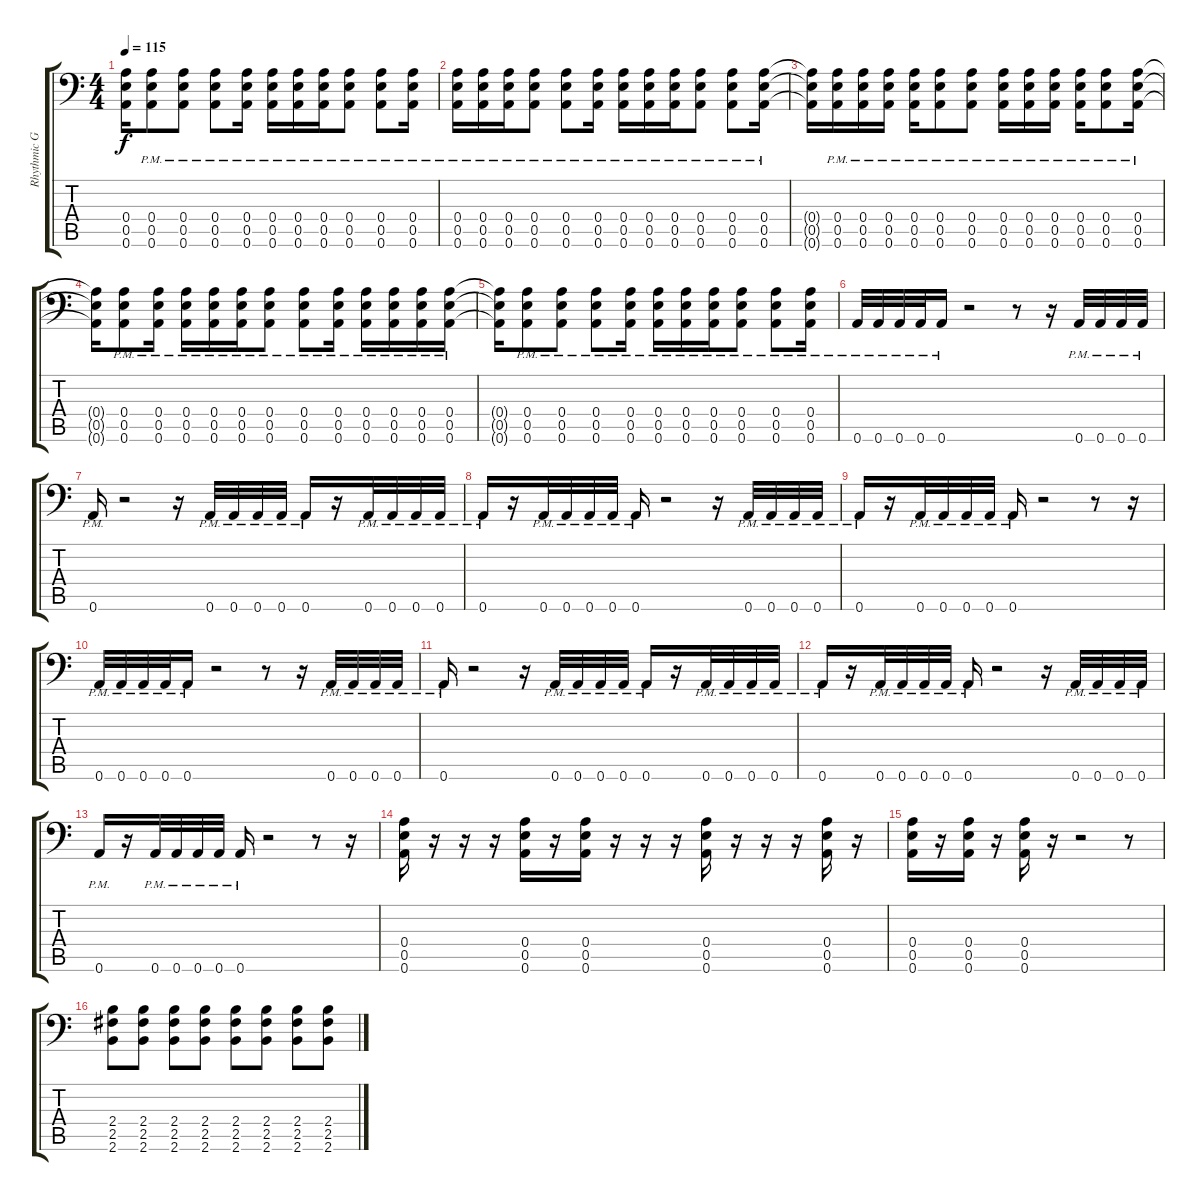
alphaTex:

\track ("Rhythmic Guitar" "Rhythmic G") {instrument distortionguitar}
\staff {score tabs}
\tuning (B3 Gb3 D3 A2 E2 A1) {hide}
\ts (4 4)
\tempo 115
\clef f4
\ks c
(0.4{t} 0.5{t} 0.6{t}).16{dy f} (0.4{pm} 0.5{pm} 0.6{pm}).8 (0.4{pm} 0.5{pm} 0.6{pm}).8 (0.4{pm} 0.5{pm} 0.6{pm}).8 (0.4{pm} 0.5{pm} 0.6{pm}).16 (0.4{pm} 0.5{pm} 0.6{pm}).16 (0.4{pm} 0.5{pm} 0.6{pm}).16 (0.4{pm} 0.5{pm} 0.6{pm}).16 (0.4{pm} 0.5{pm} 0.6{pm}).8 (0.4{pm} 0.5{pm} 0.6{pm}).8 (0.4{pm} 0.5{pm} 0.6{pm}).16 |
(0.4{pm} 0.5{pm} 0.6{pm}).16 (0.4{pm} 0.5{pm} 0.6{pm}).16 (0.4{pm} 0.5{pm} 0.6{pm}).16 (0.4{pm} 0.5{pm} 0.6{pm}).8 (0.4{pm} 0.5{pm} 0.6{pm}).8 (0.4{pm} 0.5{pm} 0.6{pm}).16 (0.4{pm} 0.5{pm} 0.6{pm}).16 (0.4{pm} 0.5{pm} 0.6{pm}).16 (0.4{pm} 0.5{pm} 0.6{pm}).16 (0.4{pm} 0.5{pm} 0.6{pm}).8 (0.4{pm} 0.5{pm} 0.6{pm}).8 (0.4{pm} 0.5{pm} 0.6{pm}).16 |
(0.4{t} 0.5{t} 0.6{t}).16 (0.4{pm} 0.5{pm} 0.6{pm}).16 (0.4{pm} 0.5{pm} 0.6{pm}).16 (0.4{pm} 0.5{pm} 0.6{pm}).16 (0.4{pm} 0.5{pm} 0.6{pm}).16 (0.4{pm} 0.5{pm} 0.6{pm}).8 (0.4{pm} 0.5{pm} 0.6{pm}).8 (0.4{pm} 0.5{pm} 0.6{pm}).16 (0.4{pm} 0.5{pm} 0.6{pm}).16 (0.4{pm} 0.5{pm} 0.6{pm}).16 (0.4{pm} 0.5{pm} 0.6{pm}).16 (0.4{pm} 0.5{pm} 0.6{pm}).8 (0.4{pm} 0.5{pm} 0.6{pm}).16 |
(0.4{t} 0.5{t} 0.6{t}).16 (0.4{pm} 0.5{pm} 0.6{pm}).8 (0.4{pm} 0.5{pm} 0.6{pm}).16 (0.4{pm} 0.5{pm} 0.6{pm}).16 (0.4{pm} 0.5{pm} 0.6{pm}).16 (0.4{pm} 0.5{pm} 0.6{pm}).16 (0.4{pm} 0.5{pm} 0.6{pm}).8 (0.4{pm} 0.5{pm} 0.6{pm}).8 (0.4{pm} 0.5{pm} 0.6{pm}).16 (0.4{pm} 0.5{pm} 0.6{pm}).16 (0.4{pm} 0.5{pm} 0.6{pm}).16 (0.4{pm} 0.5{pm} 0.6{pm}).16 (0.4{pm} 0.5{pm} 0.6{pm}).16 |
(0.4{t} 0.5{t} 0.6{t}).16 (0.4{pm} 0.5{pm} 0.6{pm}).8 (0.4{pm} 0.5{pm} 0.6{pm}).8 (0.4{pm} 0.5{pm} 0.6{pm}).8 (0.4{pm} 0.5{pm} 0.6{pm}).16 (0.4{pm} 0.5{pm} 0.6{pm}).16 (0.4{pm} 0.5{pm} 0.6{pm}).16 (0.4{pm} 0.5{pm} 0.6{pm}).16 (0.4{pm} 0.5{pm} 0.6{pm}).8 (0.4{pm} 0.5{pm} 0.6{pm}).8 (0.4{pm} 0.5{pm} 0.6{pm}).16 |
0.6{pm}.32 0.6{pm}.32 0.6{pm}.32 0.6{pm}.32 0.6{pm}.16 r.2 r.8 r.16 0.6{pm}.32 0.6{pm}.32 0.6{pm}.32 0.6{pm}.32 |
0.6{pm}.16 r.2 r.16 0.6{pm}.32 0.6{pm}.32 0.6{pm}.32 0.6{pm}.32 0.6{pm}.16 r.16 0.6{pm}.32 0.6{pm}.32 0.6{pm}.32 0.6{pm}.32 |
0.6{pm}.16 r.16 0.6{pm}.32 0.6{pm}.32 0.6{pm}.32 0.6{pm}.32 0.6{pm}.16 r.2 r.16 0.6{pm}.32 0.6{pm}.32 0.6{pm}.32 0.6{pm}.32 |
0.6{pm}.16 r.16 0.6{pm}.32 0.6{pm}.32 0.6{pm}.32 0.6{pm}.32 0.6{pm}.16 r.2 r.8 r.16 |
0.6{pm}.32 0.6{pm}.32 0.6{pm}.32 0.6{pm}.32 0.6{pm}.16 r.2 r.8 r.16 0.6{pm}.32 0.6{pm}.32 0.6{pm}.32 0.6{pm}.32 |
0.6{pm}.16 r.2 r.16 0.6{pm}.32 0.6{pm}.32 0.6{pm}.32 0.6{pm}.32 0.6{pm}.16 r.16 0.6{pm}.32 0.6{pm}.32 0.6{pm}.32 0.6{pm}.32 |
0.6{pm}.16 r.16 0.6{pm}.32 0.6{pm}.32 0.6{pm}.32 0.6{pm}.32 0.6{pm}.16 r.2 r.16 0.6{pm}.32 0.6{pm}.32 0.6{pm}.32 0.6{pm}.32 |
0.6{pm}.16 r.16 0.6{pm}.32 0.6{pm}.32 0.6{pm}.32 0.6{pm}.32 0.6{pm}.16 r.2 r.8 r.16 |
(0.4 0.5 0.6).16 r.16 r.16 r.16 (0.4 0.5 0.6).16 r.16 (0.4 0.5 0.6).16 r.16 r.16 r.16 (0.4 0.5 0.6).16 r.16 r.16 r.16 (0.4 0.5 0.6).16 r.16 |
(0.4 0.5 0.6).16 r.16 (0.4 0.5 0.6).16 r.16 (0.4 0.5 0.6).16 r.16 r.2 r.8 |
(2.4 2.5 2.6).8 (2.4 2.5 2.6).8 (2.4 2.5 2.6).8 (2.4 2.5 2.6).8 (2.4 2.5 2.6).8 (2.4 2.5 2.6).8 (2.4 2.5 2.6).8 (2.4 2.5 2.6).8
